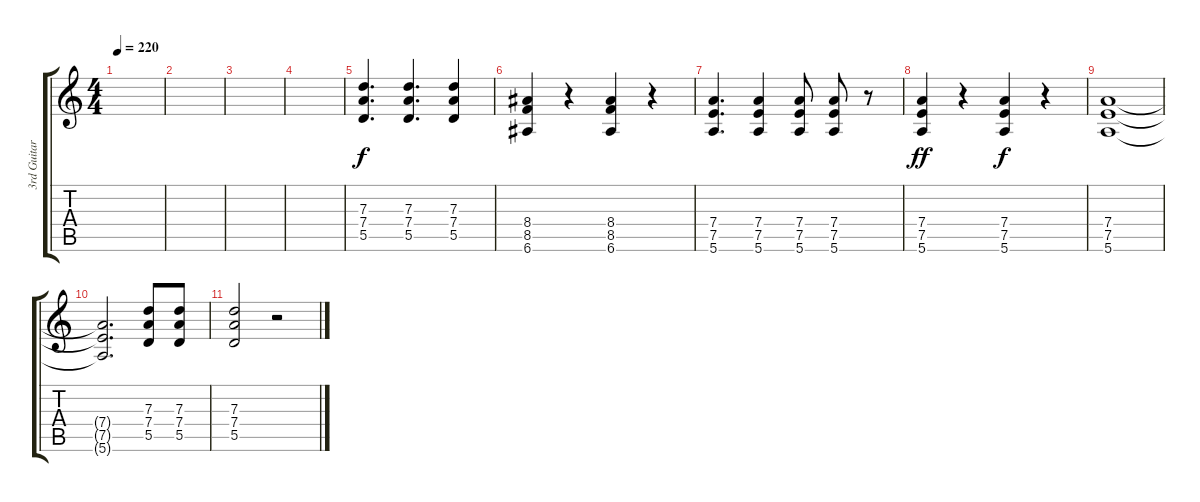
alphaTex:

\track ("3rd Guitar" "3rd Guitar") {instrument acousticguitarnylon}
\staff {score tabs}
\tuning (E4 B3 G3 D3 A2 E2) {hide}
\ts (4 4)
\tempo 220
\clef g2
\ks c
|
|
|
|
(7.3 7.4 5.5).4{d} (7.3 7.4 5.5).4{d} (7.3 7.4 5.5).4{dy f} |
(8.4 8.5 6.6).4 r.4 (8.4 8.5 6.6).4 r.4 |
(7.4 7.5 5.6).4{d} (7.4 7.5 5.6).4 (7.4 7.5 5.6).8 (7.4 7.5 5.6).8 r.8 |
(7.4 7.5 5.6).4{dy ff} r.4 (7.4 7.5 5.6).4{dy f} r.4 |
(7.4 7.5 5.6).1 |
(7.4{t} 7.5{t} 5.6{t}).2{d} (7.3 7.4 5.5).8 (7.3 7.4 5.5).8 |
(7.3 7.4 5.5).2 r.2
